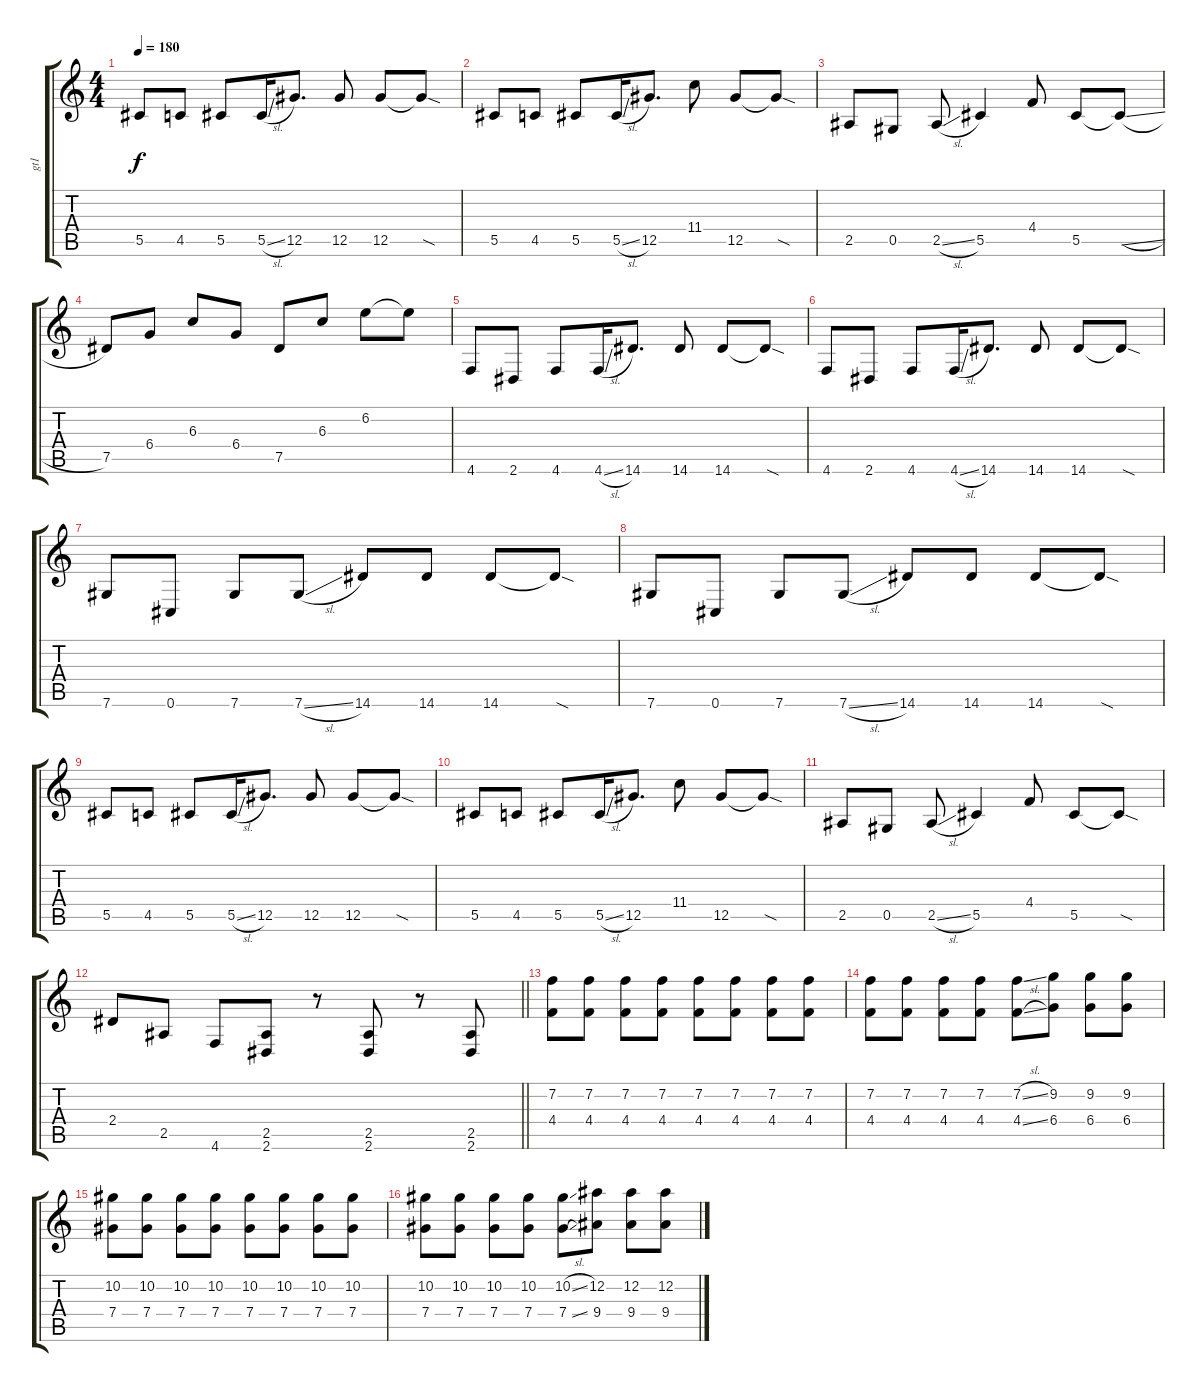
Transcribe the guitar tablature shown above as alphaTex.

\track ("gt1" "gt1") {instrument distortionguitar}
\staff {score tabs}
\tuning (Eb4 Bb3 Gb3 Db3 Ab2 Db2) {hide}
\ts (4 4)
\tempo 180
\clef g2
\ks c
5.5.8{dy f} 4.5.8 5.5.8 5.5{sl}.16 12.5.8{d} 12.5.8 12.5.8 12.5{sod t}.8 |
5.5.8 4.5.8 5.5.8 5.5{sl}.16 12.5.8{d} 11.4.8 12.5.8 12.5{sod t}.8 |
2.5.8 0.5.8 2.5{sl}.8 5.5.4 4.4.8 5.5.8 5.5{sl t}.8 |
7.5.8 6.4.8 6.3.8 6.4.8 7.5.8 6.3.8 6.2.8 6.2{t}.8 |
4.6.8 2.6.8 4.6.8 4.6{sl}.16 14.6.8{d} 14.6.8 14.6.8 14.6{sod t}.8 |
4.6.8 2.6.8 4.6.8 4.6{sl}.16 14.6.8{d} 14.6.8 14.6.8 14.6{sod t}.8 |
7.6.8 0.6.8 7.6.8 7.6{sl}.8 14.6.8 14.6.8 14.6.8 14.6{sod t}.8 |
7.6.8 0.6.8 7.6.8 7.6{sl}.8 14.6.8 14.6.8 14.6.8 14.6{sod t}.8 |
5.5.8 4.5.8 5.5.8 5.5{sl}.16 12.5.8{d} 12.5.8 12.5.8 12.5{sod t}.8 |
5.5.8 4.5.8 5.5.8 5.5{sl}.16 12.5.8{d} 11.4.8 12.5.8 12.5{sod t}.8 |
2.5.8 0.5.8 2.5{sl}.8 5.5.4 4.4.8 5.5.8 5.5{sod t}.8 |
\barLineRight lightlight
2.4.8 2.5.8 4.6.8 (2.5 2.6).8 r.8 (2.5 2.6).8 r.8 (2.5 2.6).8 |
(7.2 4.4).8{instrument distortionguitar} (7.2 4.4).8 (7.2 4.4).8 (7.2 4.4).8 (7.2 4.4).8 (7.2 4.4).8 (7.2 4.4).8 (7.2 4.4).8 |
(7.2 4.4).8 (7.2 4.4).8 (7.2 4.4).8 (7.2 4.4).8 (7.2{sl} 4.4{sl}).8 (9.2 6.4).8 (9.2 6.4).8 (9.2 6.4).8 |
(10.2 7.4).8 (10.2 7.4).8 (10.2 7.4).8 (10.2 7.4).8 (10.2 7.4).8 (10.2 7.4).8 (10.2 7.4).8 (10.2 7.4).8 |
(10.2 7.4).8 (10.2 7.4).8 (10.2 7.4).8 (10.2 7.4).8 (10.2{sl} 7.4{sl}).8 (12.2 9.4).8 (12.2 9.4).8 (12.2 9.4).8
